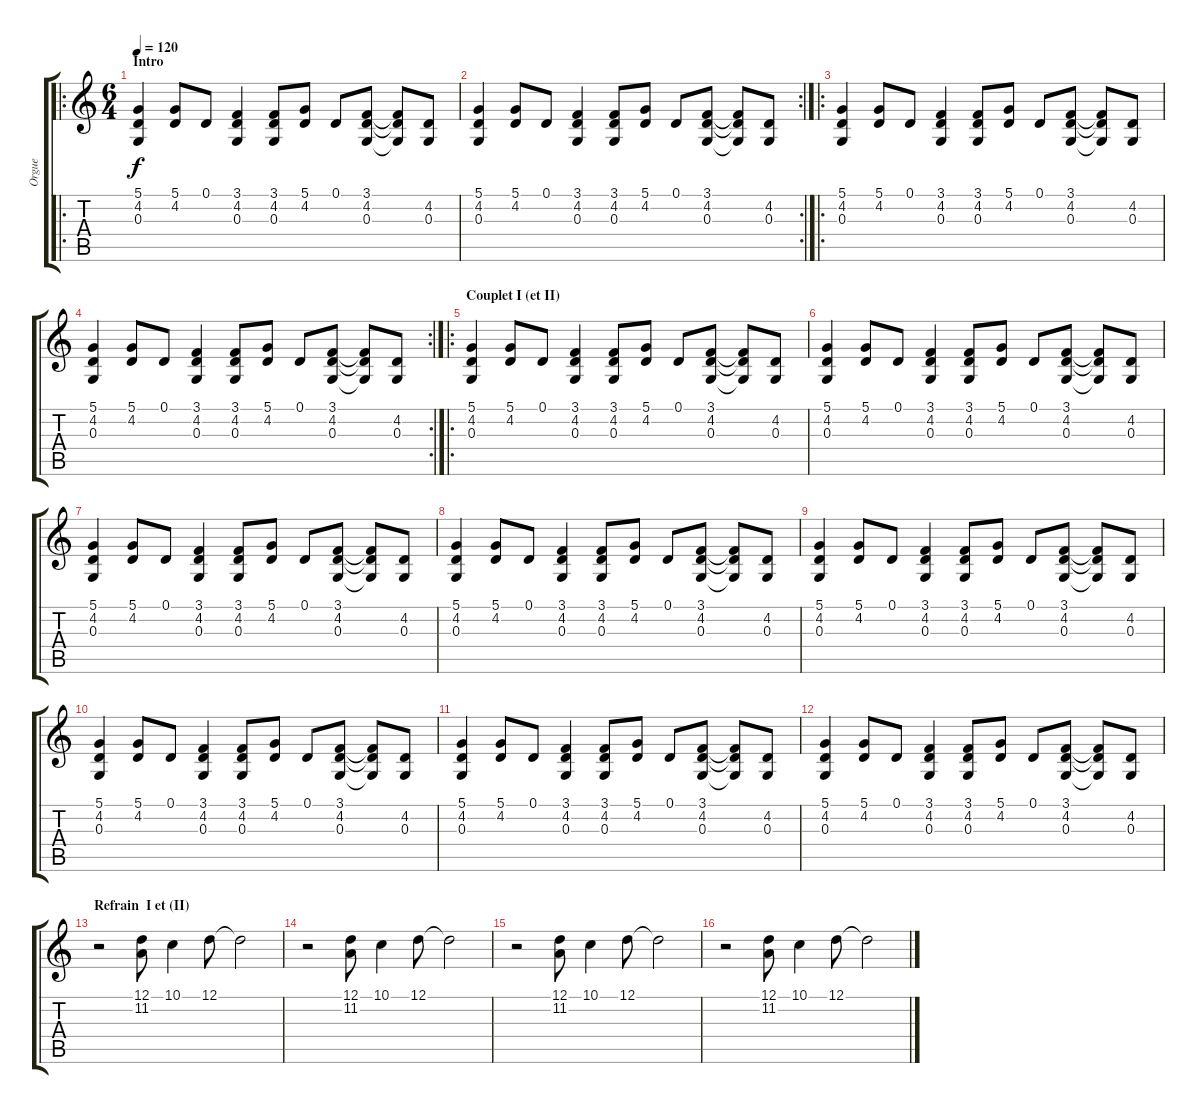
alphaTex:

\track ("Orgue" "Orgue") {instrument drawbarorgan}
\staff {score tabs}
\tuning (D4 Bb3 G3 D3 G2 D2) {hide}
\ro
\ts (6 4)
\section ("" "Intro")
\tempo 120
\clef g2
\ks c
(5.1 4.2 0.3).4{dy f instrument drawbarorgan} (5.1 4.2).8 0.1.8 (3.1 4.2 0.3).4 (3.1 4.2 0.3).8 (5.1 4.2).8 0.1.8 (3.1 4.2 0.3).8 (3.1{t} 4.2{t} 0.3{t}).8 (4.2 0.3).8 |
\rc 2
(5.1 4.2 0.3).4 (5.1 4.2).8 0.1.8 (3.1 4.2 0.3).4 (3.1 4.2 0.3).8 (5.1 4.2).8 0.1.8 (3.1 4.2 0.3).8 (3.1{t} 4.2{t} 0.3{t}).8 (4.2 0.3).8 |
\ro
(5.1 4.2 0.3).4 (5.1 4.2).8 0.1.8 (3.1 4.2 0.3).4 (3.1 4.2 0.3).8 (5.1 4.2).8 0.1.8 (3.1 4.2 0.3).8 (3.1{t} 4.2{t} 0.3{t}).8 (4.2 0.3).8 |
\rc 2
(5.1 4.2 0.3).4 (5.1 4.2).8 0.1.8 (3.1 4.2 0.3).4 (3.1 4.2 0.3).8 (5.1 4.2).8 0.1.8 (3.1 4.2 0.3).8 (3.1{t} 4.2{t} 0.3{t}).8 (4.2 0.3).8 |
\ro
\section ("" "Couplet I (et II)")
(5.1 4.2 0.3).4 (5.1 4.2).8 0.1.8 (3.1 4.2 0.3).4 (3.1 4.2 0.3).8 (5.1 4.2).8 0.1.8 (3.1 4.2 0.3).8 (3.1{t} 4.2{t} 0.3{t}).8 (4.2 0.3).8 |
(5.1 4.2 0.3).4 (5.1 4.2).8 0.1.8 (3.1 4.2 0.3).4 (3.1 4.2 0.3).8 (5.1 4.2).8 0.1.8 (3.1 4.2 0.3).8 (3.1{t} 4.2{t} 0.3{t}).8 (4.2 0.3).8 |
(5.1 4.2 0.3).4 (5.1 4.2).8 0.1.8 (3.1 4.2 0.3).4 (3.1 4.2 0.3).8 (5.1 4.2).8 0.1.8 (3.1 4.2 0.3).8 (3.1{t} 4.2{t} 0.3{t}).8 (4.2 0.3).8 |
(5.1 4.2 0.3).4 (5.1 4.2).8 0.1.8 (3.1 4.2 0.3).4 (3.1 4.2 0.3).8 (5.1 4.2).8 0.1.8 (3.1 4.2 0.3).8 (3.1{t} 4.2{t} 0.3{t}).8 (4.2 0.3).8 |
(5.1 4.2 0.3).4 (5.1 4.2).8 0.1.8 (3.1 4.2 0.3).4 (3.1 4.2 0.3).8 (5.1 4.2).8 0.1.8 (3.1 4.2 0.3).8 (3.1{t} 4.2{t} 0.3{t}).8 (4.2 0.3).8 |
(5.1 4.2 0.3).4 (5.1 4.2).8 0.1.8 (3.1 4.2 0.3).4 (3.1 4.2 0.3).8 (5.1 4.2).8 0.1.8 (3.1 4.2 0.3).8 (3.1{t} 4.2{t} 0.3{t}).8 (4.2 0.3).8 |
(5.1 4.2 0.3).4 (5.1 4.2).8 0.1.8 (3.1 4.2 0.3).4 (3.1 4.2 0.3).8 (5.1 4.2).8 0.1.8 (3.1 4.2 0.3).8 (3.1{t} 4.2{t} 0.3{t}).8 (4.2 0.3).8 |
(5.1 4.2 0.3).4 (5.1 4.2).8 0.1.8 (3.1 4.2 0.3).4 (3.1 4.2 0.3).8 (5.1 4.2).8 0.1.8 (3.1 4.2 0.3).8 (3.1{t} 4.2{t} 0.3{t}).8 (4.2 0.3).8 |
\section ("" "Refrain  I et (II)")
r.2 (12.1 11.2).8 10.1.4 12.1.8 12.1{t}.2 |
r.2 (12.1 11.2).8 10.1.4 12.1.8 12.1{t}.2 |
r.2 (12.1 11.2).8 10.1.4 12.1.8 12.1{t}.2 |
r.2 (12.1 11.2).8 10.1.4 12.1.8 12.1{t}.2
